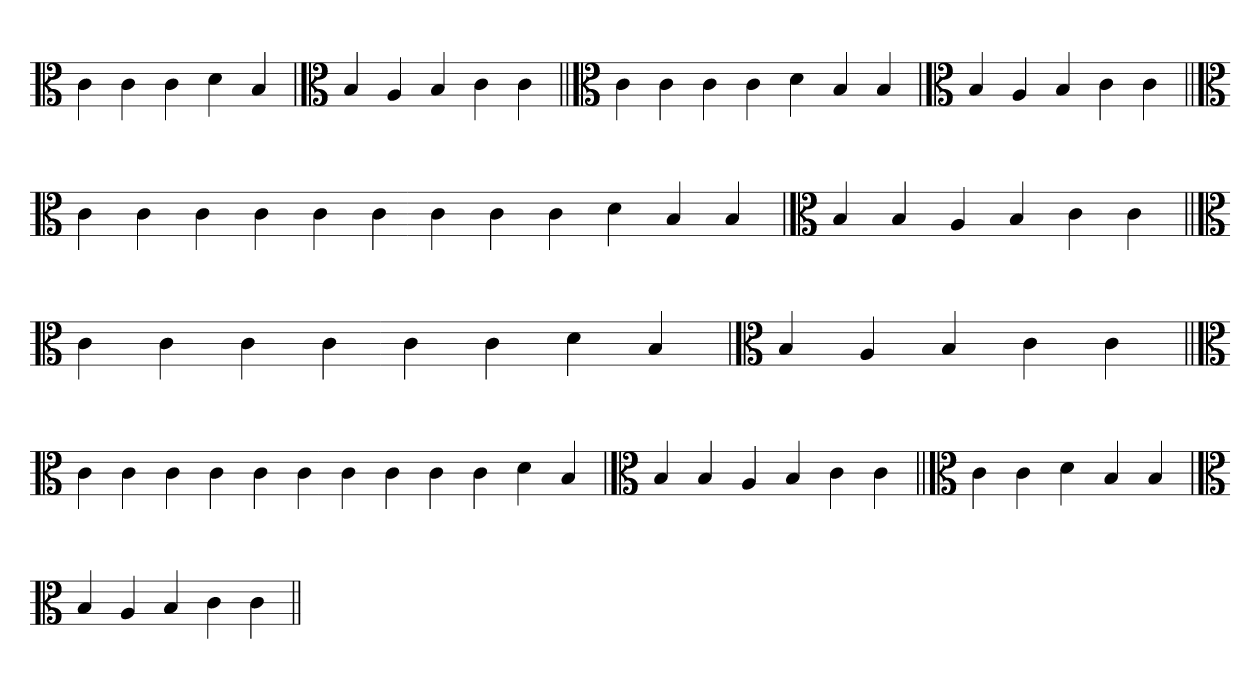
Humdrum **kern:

**kern
*part1
*staff1
*clefC3
=
4c
4c
4c
4d
4B
=`
*clefC3
4B
4A
4B
4c
4c
=||
*clefC3
4c
4c
4c
4c
4d
4B
4B
=`
*clefC3
4B
4A
4B
4c
4c
=||
*clefC3
4c
4c
4c
4c
4c
4c
4c
4c
4c
4d
4B
4B
=`
*clefC3
4B
4B
4A
4B
4c
4c
=||
*clefC3
4c
4c
4c
4c
4c
4c
4d
4B
=`
*clefC3
4B
4A
4B
4c
4c
=||
*clefC3
4c
4c
4c
4c
4c
4c
4c
4c
4c
4c
4d
4B
=`
*clefC3
4B
4B
4A
4B
4c
4c
=||
*clefC3
4c
4c
4d
4B
4B
=`
*clefC3
4B
4A
4B
4c
4c
=||
*-
